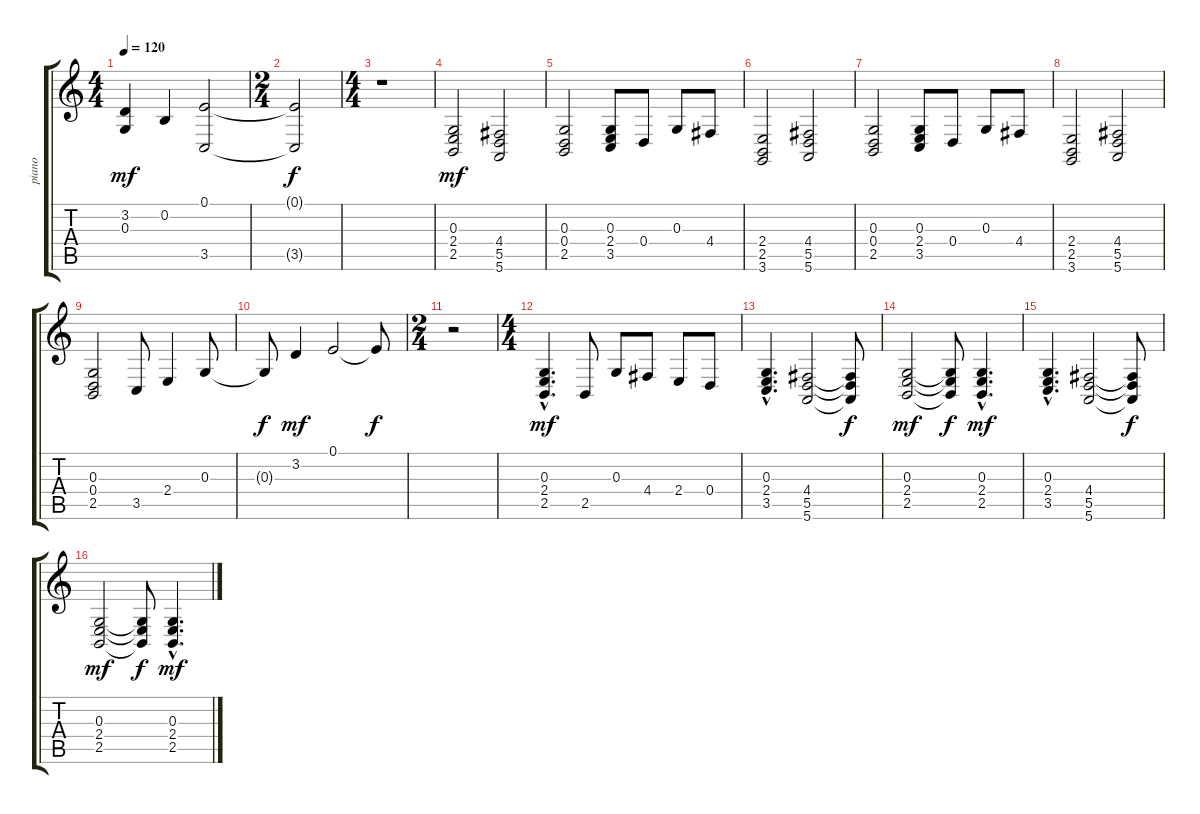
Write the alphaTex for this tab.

\track ("piano" "piano") {instrument acousticgrandpiano}
\staff {score tabs}
\tuning (E4 B3 G3 D3 A2 E2) {hide}
\ts (4 4)
\tempo 120
\clef g2
\ks c
(3.2 0.3).4{dy mf} 0.2.4 (0.1 3.5).2 |
\ts (2 4)
(0.1{t} 3.5{t}).2{dy f} |
\ts (4 4)
r.1 |
(0.3 2.4 2.5).2{dy mf} (4.4 5.5 5.6).2 |
(0.3 0.4 2.5).2 (0.3 2.4 3.5).8 0.4.8 0.3.8 4.4.8 |
(2.4 2.5 3.6).2 (4.4 5.5 5.6).2 |
(0.3 0.4 2.5).2 (0.3 2.4 3.5).8 0.4.8 0.3.8 4.4.8 |
(2.4 2.5 3.6).2 (4.4 5.5 5.6).2 |
(0.3 0.4 2.5).2 3.5.8 2.4.4 0.3.8 |
0.3{t}.8{dy f} 3.2.4{dy mf} 0.1.2 0.1{t}.8{dy f} |
\ts (2 4)
r.2 |
\ts (4 4)
(0.3{hac} 2.4{hac} 2.5{hac}).4{d dy mf} 2.5.8 0.3.8 4.4.8 2.4.8 0.4.8 |
(0.3{hac} 2.4{hac} 3.5{hac}).4{d} (4.4 5.5 5.6).2 (4.4{t} 5.5{t} 5.6{t}).8{dy f} |
(0.3 2.4 2.5).2{dy mf} (0.3{t} 2.4{t} 2.5{t}).8{dy f} (0.3{hac} 2.4{hac} 2.5{hac}).4{d dy mf} |
(0.3{hac} 2.4{hac} 3.5{hac}).4{d} (4.4 5.5 5.6).2 (4.4{t} 5.5{t} 5.6{t}).8{dy f} |
(0.3 2.4 2.5).2{dy mf} (0.3{t} 2.4{t} 2.5{t}).8{dy f} (0.3{hac} 2.4{hac} 2.5{hac}).4{d dy mf}
